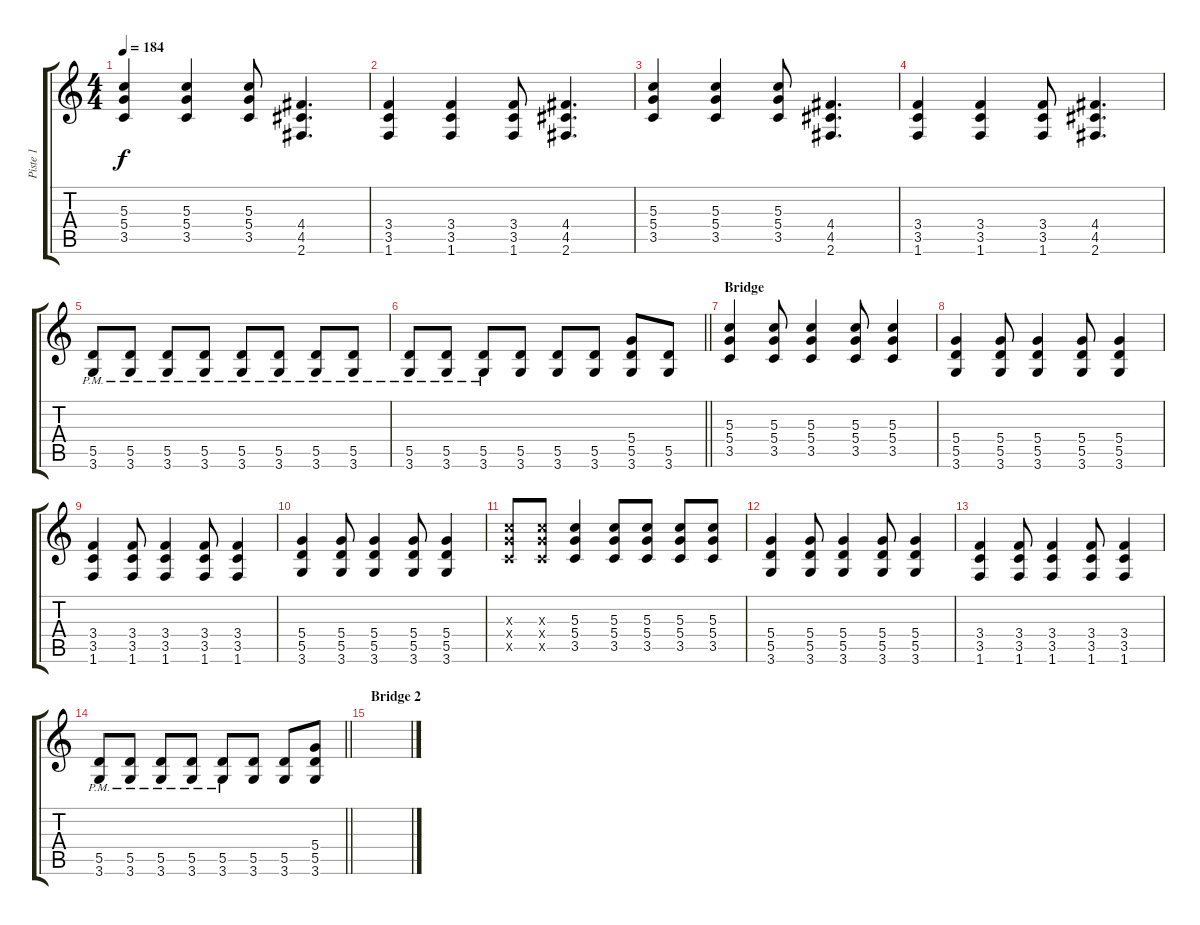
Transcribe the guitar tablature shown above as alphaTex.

\track ("Piste 1" "Piste 1") {instrument distortionguitar}
\staff {score tabs}
\tuning (E4 B3 G3 D3 A2 E2) {hide}
\ts (4 4)
\tempo 184
\clef g2
\ks c
(5.3 5.4 3.5).4{dy f} (5.3 5.4 3.5).4 (5.3 5.4 3.5).8 (4.4 4.5 2.6).4{d} |
(3.4 3.5 1.6).4 (3.4 3.5 1.6).4 (3.4 3.5 1.6).8 (4.4 4.5 2.6).4{d} |
(5.3 5.4 3.5).4 (5.3 5.4 3.5).4 (5.3 5.4 3.5).8 (4.4 4.5 2.6).4{d} |
(3.4 3.5 1.6).4 (3.4 3.5 1.6).4 (3.4 3.5 1.6).8 (4.4 4.5 2.6).4{d} |
(5.5{pm} 3.6{pm}).8 (5.5{pm} 3.6{pm}).8 (5.5{pm} 3.6{pm}).8 (5.5{pm} 3.6{pm}).8 (5.5{pm} 3.6{pm}).8 (5.5{pm} 3.6{pm}).8 (5.5{pm} 3.6{pm}).8 (5.5{pm} 3.6{pm}).8 |
\barLineRight lightlight
(5.5{pm} 3.6{pm}).8 (5.5{pm} 3.6{pm}).8 (5.5{pm} 3.6{pm}).8 (5.5 3.6).8 (5.5 3.6).8 (5.5 3.6).8 (5.4 5.5 3.6).8 (5.5 3.6).8 |
\section ("" "Bridge")
(5.3 5.4 3.5).4 (5.3 5.4 3.5).8 (5.3 5.4 3.5).4 (5.3 5.4 3.5).8 (5.3 5.4 3.5).4 |
(5.4 5.5 3.6).4 (5.4 5.5 3.6).8 (5.4 5.5 3.6).4 (5.4 5.5 3.6).8 (5.4 5.5 3.6).4 |
(3.4 3.5 1.6).4 (3.4 3.5 1.6).8 (3.4 3.5 1.6).4 (3.4 3.5 1.6).8 (3.4 3.5 1.6).4 |
(5.4 5.5 3.6).4 (5.4 5.5 3.6).8 (5.4 5.5 3.6).4 (5.4 5.5 3.6).8 (5.4 5.5 3.6).4 |
(5.3{x} 5.4{x} 3.5{x}).8 (5.3{x} 5.4{x} 3.5{x}).8 (5.3 5.4 3.5).4 (5.3 5.4 3.5).8 (5.3 5.4 3.5).8 (5.3 5.4 3.5).8 (5.3 5.4 3.5).8 |
(5.4 5.5 3.6).4 (5.4 5.5 3.6).8 (5.4 5.5 3.6).4 (5.4 5.5 3.6).8 (5.4 5.5 3.6).4 |
(3.4 3.5 1.6).4 (3.4 3.5 1.6).8 (3.4 3.5 1.6).4 (3.4 3.5 1.6).8 (3.4 3.5 1.6).4 |
\barLineRight lightlight
(5.5{pm} 3.6{pm}).8 (5.5{pm} 3.6{pm}).8 (5.5{pm} 3.6{pm}).8 (5.5{pm} 3.6{pm}).8 (5.5{pm} 3.6{pm}).8 (5.5 3.6).8 (5.5 3.6).8 (5.4 5.5 3.6).8 |
\section ("" "Bridge 2")
